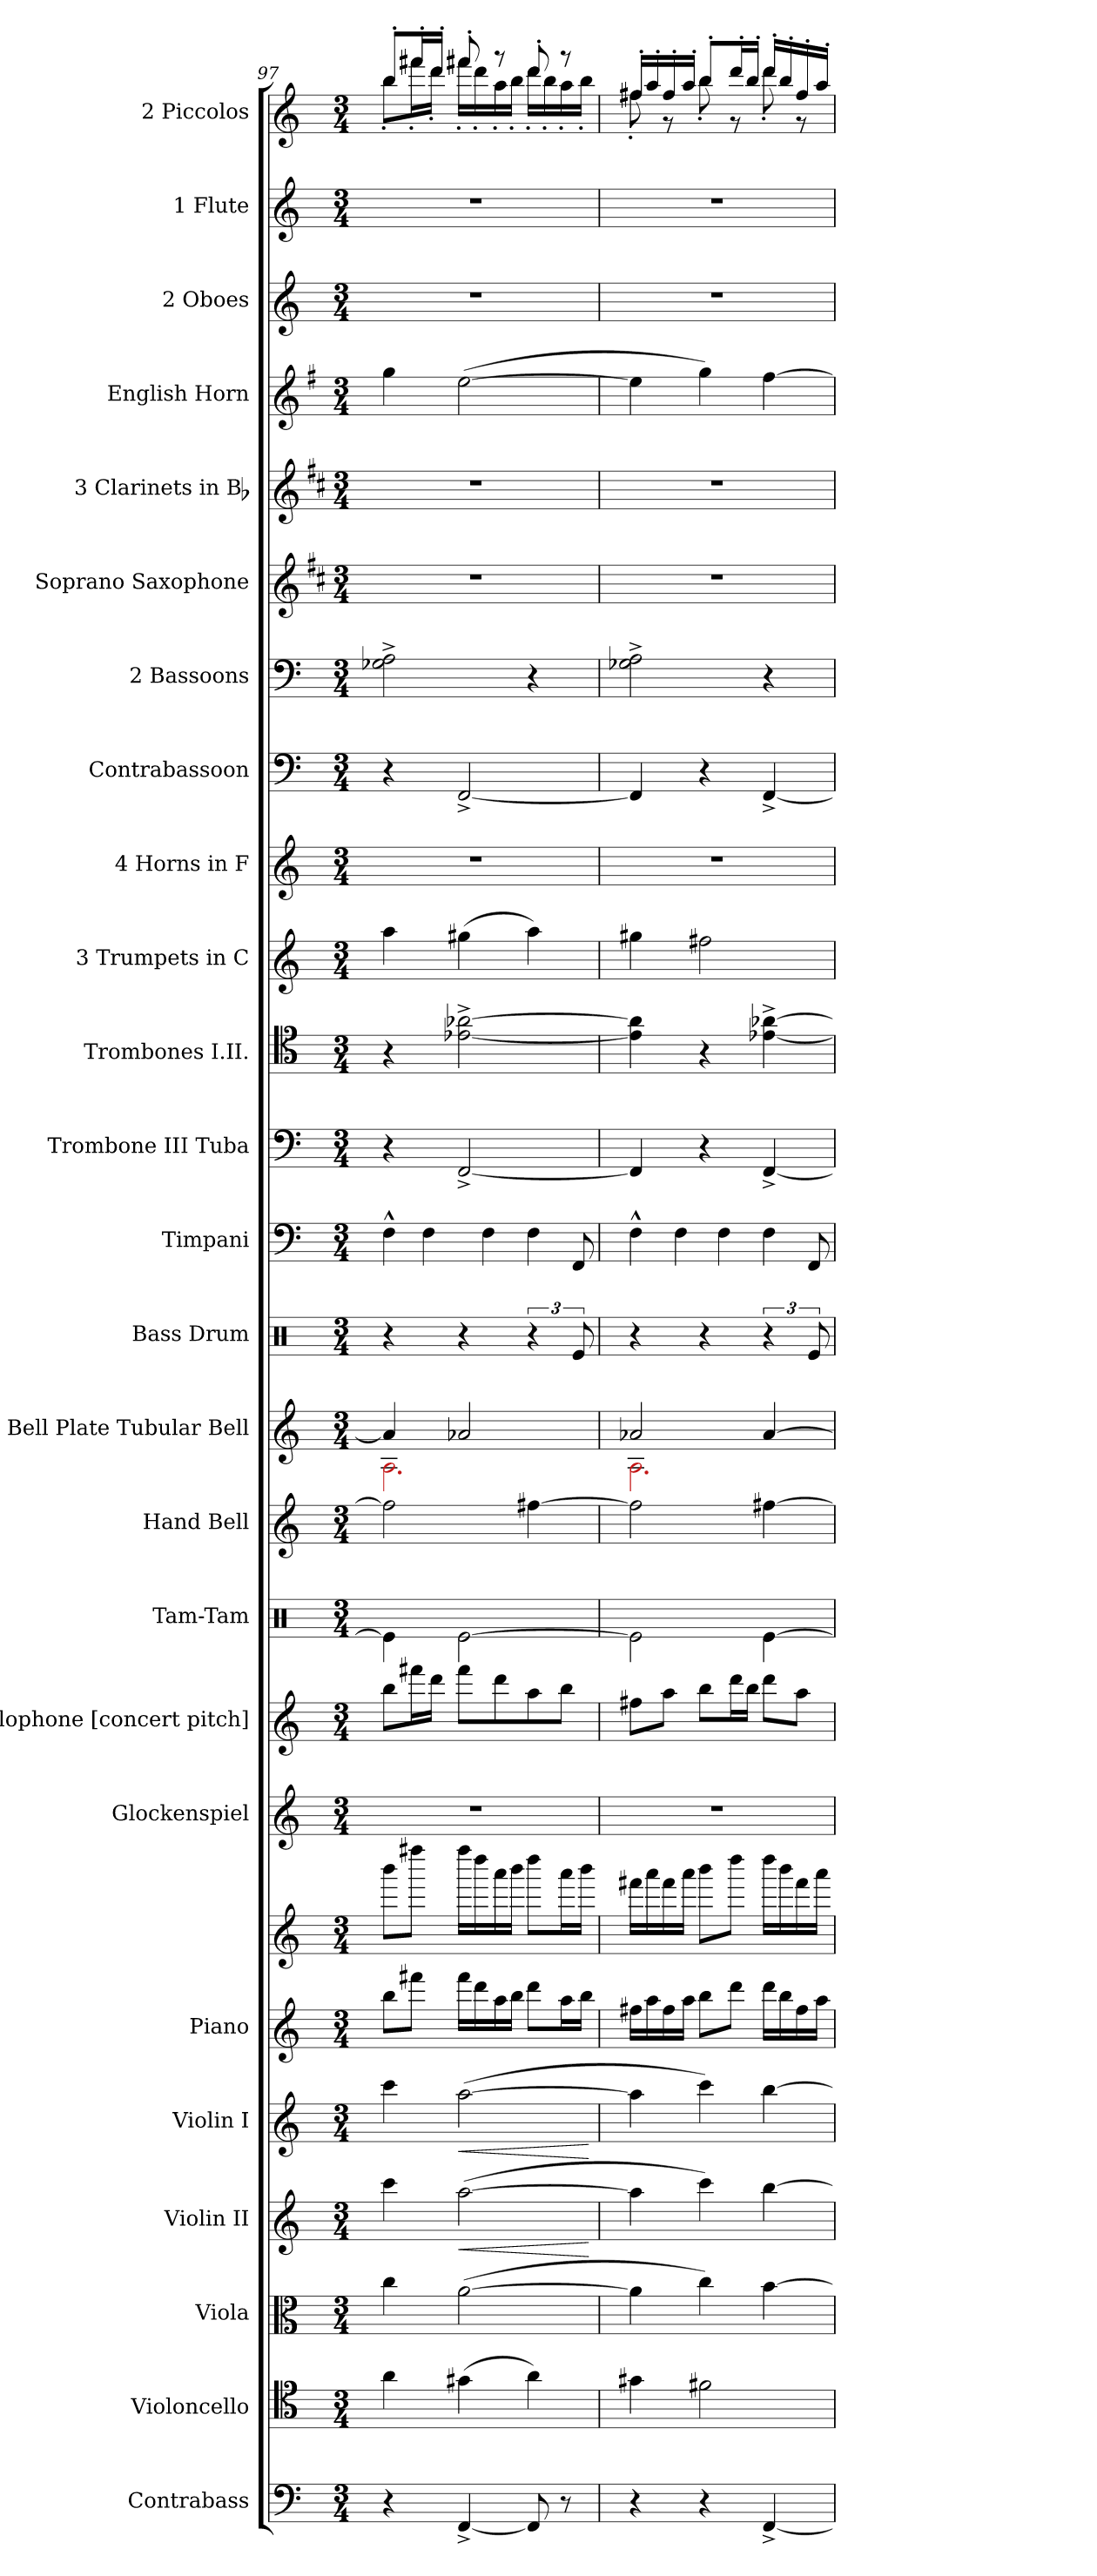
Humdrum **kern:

**kern	**kern	**kern	**kern	**dynam	**kern	**dynam	**kern	**kern	**kern	**kern	**kern	**kern	**kern	**kern	**kern	**kern	**kern	**kern	**kern	**kern	**kern	**kern	**kern	**kern	**kern	**kern	**kern
*part25	*part24	*part23	*part22	*part22	*part21	*part21	*part20	*part20	*part19	*part18	*part17	*part16	*part15	*part14	*part13	*part12	*part11	*part10	*part9	*part8	*part7	*part6	*part5	*part4	*part3	*part2	*part1
*staff26	*staff25	*staff24	*staff23	*staff23	*staff22	*staff22	*staff21	*staff20	*staff19	*staff18	*staff17	*staff16	*staff15	*staff14	*staff13	*staff12	*staff11	*staff10	*staff9	*staff8	*staff7	*staff6	*staff5	*staff4	*staff3	*staff2	*staff1
*I"Contrabass	*I"Violoncello	*I"Viola	*I"Violin II	*	*I"Violin I	*	*I"Piano	*	*I"Glockenspiel	*I"Xylophone [concert pitch]	*I"Tam-Tam	*I"Hand Bell	*I"Bell Plate Tubular Bell	*I"Bass Drum	*I"Timpani	*I"Trombone III Tuba	*I"Trombones I.II.	*I"3 Trumpets in C	*I"4 Horns in F	*I"Contrabassoon	*I"2 Bassoons	*I"Soprano Saxophone	*I"3 Clarinets in Bb	*I"English Horn	*I"2 Oboes	*I"1 Flute	*I"2 Piccolos
*I'Cb.	*I'Vc.	*I'Vla.	*I'Vln. II	*	*I'Vln. I	*	*I'Pno	*	*I'Glock.	*I'Xyl.	*	*	*	*I'B. D.	*I'Timp.	*I'Tbn.	*I'Tbn.	*	*I'Hn.	*I'Cbsn.	*I'Bsn.	*I'Sop. Sax.	*I'Cl.	*	*I'Ob.	*I'Fl.	*I'Picc.
*clefF4	*clefC4	*clefC3	*clefG2	*	*clefG2	*	*clefG2	*clefG2	*clefG2	*clefG2	*clefX	*clefG2	*clefG2	*clefX	*clefF4	*clefF4	*clefC4	*clefG2	*clefG2	*clefF4	*clefF4	*clefG2	*clefG2	*clefG2	*clefG2	*clefG2	*clefG2
*ITrd7c12	*	*	*	*	*	*	*	*	*ITrd-14c-24	*	*	*	*	*	*	*	*	*	*ITrd4c7	*ITrd7c12	*	*ITrd1c2	*ITrd1c2	*ITrd4c7	*	*	*ITrd-7c-12
*k[]	*k[]	*k[]	*k[]	*	*k[]	*	*k[]	*k[]	*k[]	*k[]	*k[]	*k[]	*k[]	*k[]	*k[]	*k[]	*k[]	*k[]	*k[b-]	*k[]	*k[]	*k[]	*k[]	*k[]	*k[]	*k[]	*k[]
*M3/4	*M3/4	*M3/4	*M3/4	*	*M3/4	*	*M3/4	*M3/4	*M3/4	*M3/4	*M3/4	*M3/4	*M3/4	*M3/4	*M3/4	*M3/4	*M3/4	*M3/4	*M3/4	*M3/4	*M3/4	*M3/4	*M3/4	*M3/4	*M3/4	*M3/4	*M3/4
=97	=97	=97	=97	=97	=97	=97	=97	=97	=97	=97	=97	=97	=97	=97	=97	=97	=97	=97	=97	=97	=97	=97	=97	=97	=97	=97	=97
*	*	*	*	*	*	*	*	*	*	*	*	*	*^	*	*	*	*	*	*	*	*	*	*	*	*	*	*
*	*	*	*	*	*	*	*	*	*	*	*	*	*	*	*	*Xtuplet	*	*	*	*	*	*	*	*	*	*	*	*
*	*	*	*	*	*	*	*	*	*	*	*	*	*	*	*	*	*	*	*	*	*	*	*	*	*	*	*	*^
4r	4a	4cc	4ccc	.	4ccc	.	8bbL	8bbbL	4%3r	8bbL	4Re\]	2ff#\]	4a-]	2.RA\	4r	6F^^	4r	4r	4aa	4%3r	4r	2G-X^ 2A^	4%3r	4%3r	4cc	4%3r	4%3r	8bbb'L	8bbb'L
.	.	.	.	.	.	.	8fff#XJ	8ffff#XJ	.	16fff#XL	.	.	.	.	.	.	.	.	.	.	.	.	.	.	.	.	.	16ffff#X'L	16ffff#X'L
.	.	.	.	.	.	.	.	.	.	.	.	.	.	.	.	6F	.	.	.	.	.	.	.	.	.	.	.	.	.
.	.	.	.	.	.	.	.	.	.	16dddJJ	.	.	.	.	.	.	.	.	.	.	.	.	.	.	.	.	.	16dddd'JJ	16dddd'JJ
!	!	!	!	!LO:HP:b	!	!LO:HP:b	!	!	!	!	!	!	!	!	!	!	!	!	!	!	!	!	!	!	!	!	!	!	!
[4FFF^>	(4g#X	([2a	([2aa	<	([2aa	<	16fff#LL	16ffff#LL	.	8fff#L	[2Re\	.	2a-X/	.	4r	.	[2FF^>	[2e-X^ [2a-X^	(4gg#X	.	[2FFF^>	.	.	.	([2a	.	.	8ffff#X'	16ffff#X'LL
.	.	.	.	.	.	.	16ddd	16dddd	.	.	.	.	.	.	.	.	.	.	.	.	.	.	.	.	.	.	.	.	16dddd'
.	.	.	.	.	.	.	.	.	.	.	.	.	.	.	.	6F	.	.	.	.	.	.	.	.	.	.	.	.	.
.	.	.	.	.	.	.	16aa	16aaa	.	8ddd	.	.	.	.	.	.	.	.	.	.	.	.	.	.	.	.	.	8r	16aaa'
.	.	.	.	.	.	.	16bbJJ	16bbbJJ	.	.	.	.	.	.	.	.	.	.	.	.	.	.	.	.	.	.	.	.	16bbb'JJ
8FFF]	4a)	.	.	.	.	.	8dddL	8ddddL	.	8aa	.	[4ff#X\	.	.	6r	6F	.	.	4aa)	.	.	4r	.	.	.	.	.	8dddd'	16dddd'LL
.	.	.	.	.	.	.	.	.	.	.	.	.	.	.	.	.	.	.	.	.	.	.	.	.	.	.	.	.	16bbb'
8r	.	.	.	.	.	.	16aaL	16aaaL	.	8bbJ	.	.	.	.	.	.	.	.	.	.	.	.	.	.	.	.	.	8r	16aaa'
.	.	.	.	.	.	.	.	.	.	.	.	.	.	.	12Re/	12FF	.	.	.	.	.	.	.	.	.	.	.	.	.
.	.	.	.	.	.	.	16bbJJ	16bbbJJ	.	.	.	.	.	.	.	.	.	.	.	.	.	.	.	.	.	.	.	.	16bbb'JJ
*	*	*	*	*	*	*	*	*	*	*	*	*	*v	*v	*	*	*	*	*	*	*	*	*	*	*	*	*	*v	*v
.	.	.	.	[	.	[	.	.	.	.	.	.	.	.	.	.	.	.	.	.	.	.	.	.	.	.	.
=98	=98	=98	=98	=98	=98	=98	=98	=98	=98	=98	=98	=98	=98	=98	=98	=98	=98	=98	=98	=98	=98	=98	=98	=98	=98	=98	=98
*	*	*	*	*	*	*	*	*	*	*	*	*	*^	*	*	*	*	*	*	*	*	*	*	*	*	*	*^
4r	4g#X	4a]	4aa]	.	4aa]	.	16ff#XLL	16fff#XLL	4%3r	8ff#XL	2Re\]	2ff#\]	2a-X/	2.RA\	4r	6F^^	4FF]	4e-] 4a-]	4gg#X	4%3r	4FFF]	2G-X^ 2A^	4%3r	4%3r	4a]	4%3r	4%3r	16fff#X'LL	8fff#X'
.	.	.	.	.	.	.	16aa	16aaa	.	.	.	.	.	.	.	.	.	.	.	.	.	.	.	.	.	.	.	16aaa'	.
.	.	.	.	.	.	.	16ff#	16fff#	.	8aaJ	.	.	.	.	.	.	.	.	.	.	.	.	.	.	.	.	.	16fff#'	8r
.	.	.	.	.	.	.	.	.	.	.	.	.	.	.	.	6F	.	.	.	.	.	.	.	.	.	.	.	.	.
.	.	.	.	.	.	.	16aaJJ	16aaaJJ	.	.	.	.	.	.	.	.	.	.	.	.	.	.	.	.	.	.	.	16aaa'JJ	.
4r	2f#X	4cc)	4ccc)	.	4ccc)	.	8bbL	8bbbL	.	8bbL	.	.	.	.	4r	.	4r	4r	2ff#X	.	4r	.	.	.	4cc)	.	.	8bbb'L	8bbb'
.	.	.	.	.	.	.	.	.	.	.	.	.	.	.	.	6F	.	.	.	.	.	.	.	.	.	.	.	.	.
.	.	.	.	.	.	.	8dddJ	8ddddJ	.	16dddL	.	.	.	.	.	.	.	.	.	.	.	.	.	.	.	.	.	16dddd'L	8r
.	.	.	.	.	.	.	.	.	.	16bbJJ	.	.	.	.	.	.	.	.	.	.	.	.	.	.	.	.	.	16bbb'JJ	.
[4FFF^>	.	[4b	[4bb	.	[4bb	.	16dddLL	16ddddLL	.	8dddL	[4Re\	[4ff#X\	[4a-/	.	6r	6F	[4FF^>	[4e-X^ [4a-X^	.	.	[4FFF^>	4r	.	.	[4b	.	.	16dddd'LL	8dddd'
.	.	.	.	.	.	.	16bb	16bbb	.	.	.	.	.	.	.	.	.	.	.	.	.	.	.	.	.	.	.	16bbb'	.
.	.	.	.	.	.	.	16ff#	16fff#	.	8aaJ	.	.	.	.	.	.	.	.	.	.	.	.	.	.	.	.	.	16fff#'	8r
.	.	.	.	.	.	.	.	.	.	.	.	.	.	.	12Re/	12FF	.	.	.	.	.	.	.	.	.	.	.	.	.
.	.	.	.	.	.	.	16aaJJ	16aaaJJ	.	.	.	.	.	.	.	.	.	.	.	.	.	.	.	.	.	.	.	16aaa'JJ	.
*	*	*	*	*	*	*	*	*	*	*	*	*	*v	*v	*	*	*	*	*	*	*	*	*	*	*	*	*	*v	*v
=	=	=	=	=	=	=	=	=	=	=	=	=	=	=	=	=	=	=	=	=	=	=	=	=	=	=	=
*-	*-	*-	*-	*-	*-	*-	*-	*-	*-	*-	*-	*-	*-	*-	*-	*-	*-	*-	*-	*-	*-	*-	*-	*-	*-	*-	*-
